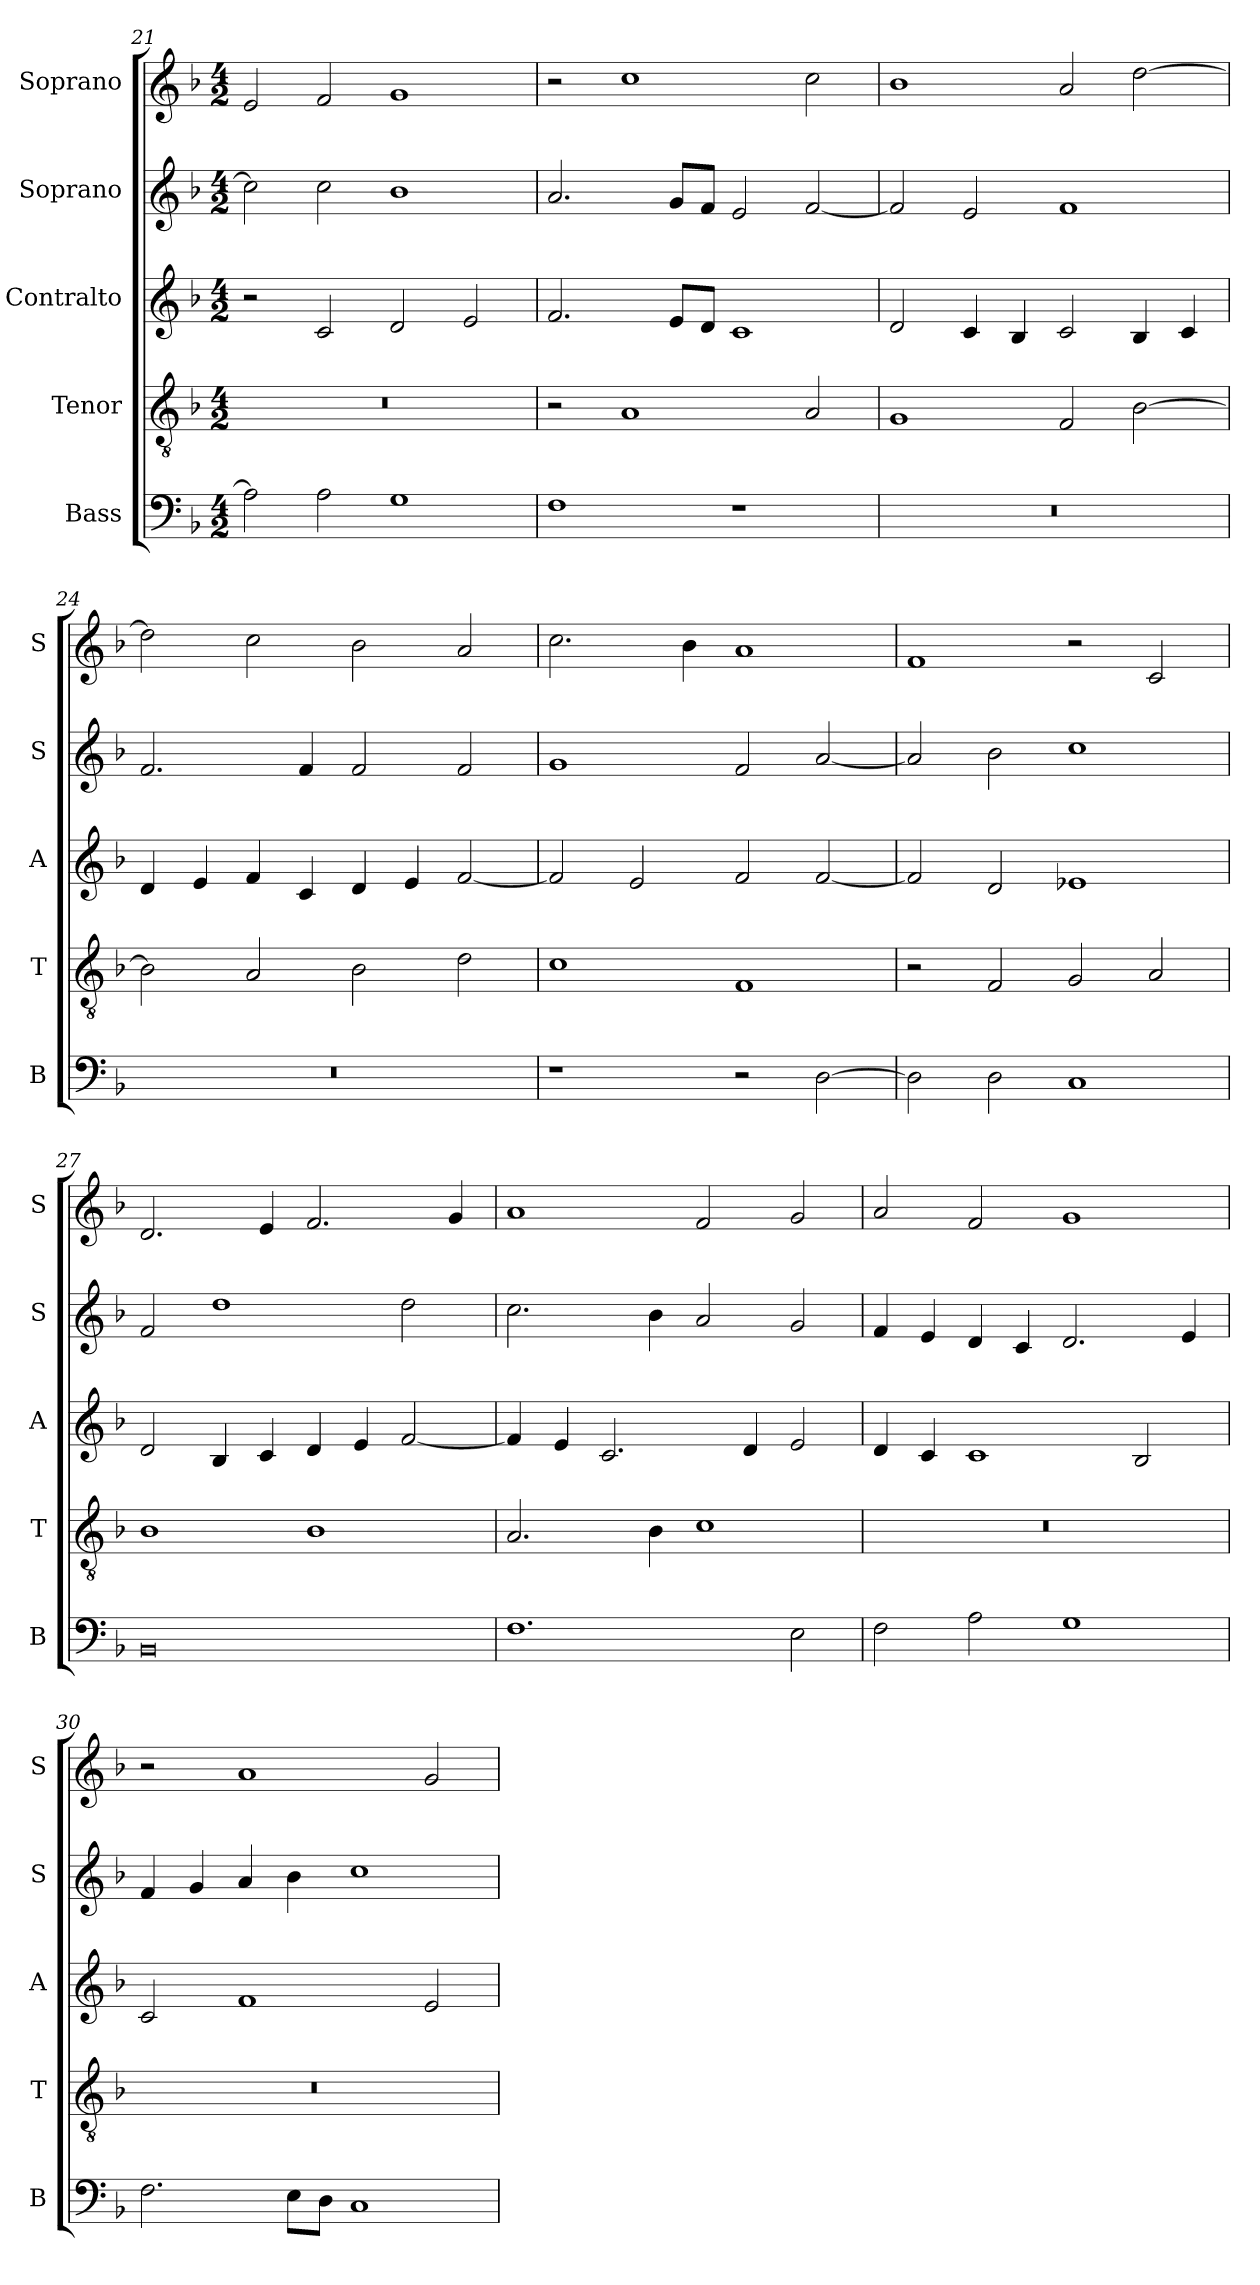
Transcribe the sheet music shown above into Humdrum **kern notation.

**kern	**kern	**kern	**kern	**kern
*part5	*part4	*part3	*part2	*part1
*staff5	*staff4	*staff3	*staff2	*staff1
*I"Bass	*I"Tenor	*I"Contralto	*I"Soprano	*I"Soprano
*I'B	*I'T	*I'A	*I'S	*I'S
*clefF4	*clefGv2	*clefG2	*clefG2	*clefG2
*k[b-]	*k[b-]	*k[b-]	*k[b-]	*k[b-]
*F:ion	*F:ion	*F:ion	*F:ion	*F:ion
*M4/2	*M4/2	*M4/2	*M4/2	*M4/2
=21	=21	=21	=21	=21
2A]	0r	2r	2cc]	2e
2A	.	2c	2cc	2f
1G	.	2d	1b-	1g
.	.	2e	.	.
=22	=22	=22	=22	=22
1F	2r	2.f	2.a	2r
.	1A	.	.	1cc
.	.	8e/L	8g/L	.
.	.	8d/J	8f/J	.
1r	.	1c	2e	.
.	2A	.	[2f	2cc
=23	=23	=23	=23	=23
0r	1G	2d	2f]	1b-
.	.	4c	2e	.
.	.	4B-	.	.
.	2F	2c	1f	2a
.	[2B-	4B-	.	[2dd
.	.	4c	.	.
=24	=24	=24	=24	=24
0r	2B-]	4d	2.f	2dd]
.	.	4e	.	.
.	2A	4f	.	2cc
.	.	4c	4f	.
.	2B-	4d	2f	2b-
.	.	4e	.	.
.	2d	[2f	2f	2a
=25	=25	=25	=25	=25
1r	1c	2f]	1g	2.cc
.	.	2e	.	.
.	.	.	.	4b-
2r	1F	2f	2f	1a
[2D	.	[2f	[2a	.
=26	=26	=26	=26	=26
2D]	2r	2f]	2a]	1f
2D	2F	2d	2b-	.
1C	2G	1e-X	1cc	2r
.	2A	.	.	2c
=27	=27	=27	=27	=27
0BB-	1B-	2d	2f	2.d
.	.	4B-	1dd	.
.	.	4c	.	4e
.	1B-	4d	.	2.f
.	.	4e	.	.
.	.	[2f	2dd	.
.	.	.	.	4g
=28	=28	=28	=28	=28
1.F	2.A	4f]	2.cc	1a
.	.	4e	.	.
.	.	2.c	.	.
.	4B-	.	4b-	.
.	1c	.	2a	2f
.	.	4d	.	.
2E	.	2e	2g	2g
=29	=29	=29	=29	=29
2F	0r	4d	4f	2a
.	.	4c	4e	.
2A	.	1c	4d	2f
.	.	.	4c	.
1G	.	.	2.d	1g
.	.	2B-	.	.
.	.	.	4e	.
=30	=30	=30	=30	=30
2.F	0r	2c	4f	2r
.	.	.	4g	.
.	.	1f	4a	1a
8E\L	.	.	4b-	.
8D\J	.	.	.	.
1C	.	.	1cc	.
.	.	2e	.	2g
=	=	=	=	=
*-	*-	*-	*-	*-
